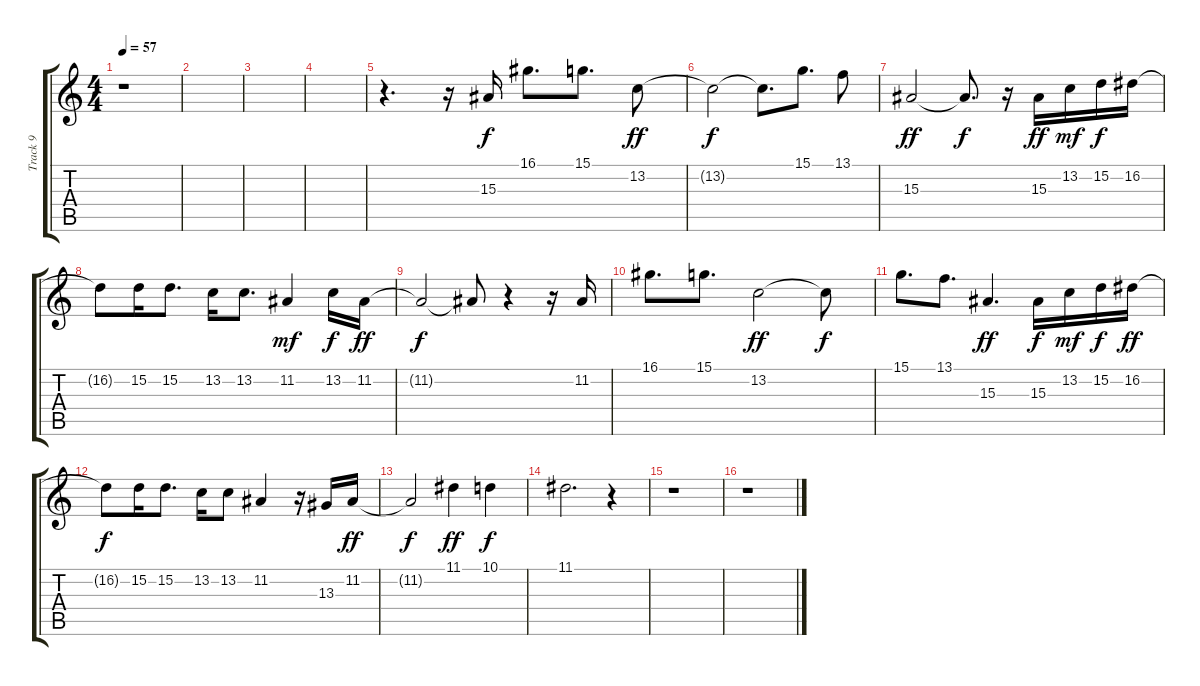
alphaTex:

\track ("Track 9" "Track 9") {instrument pad1newage}
\staff {score tabs}
\tuning (E4 B3 G3 D3 A2 E2) {hide}
\ts (4 4)
\tempo 57
\clef g2
\ks c
r.1{dy f} |
|
|
|
r.4{d} r.16 15.3.16 16.1.8{d} 15.1.8{d} 13.2.8{dy ff} |
13.2{t}.2{dy f} 13.2{t}.8{d} 15.1.8{d} 13.1.8 |
15.3.2{dy ff} 15.3{t}.8{d dy f} r.16 15.3.16{dy ff} 13.2.16{dy mf} 15.2.16{dy f} 16.2.16 |
16.2{t}.8 15.2.16 15.2.8{d} 13.2.16 13.2.8{d} 11.2.4{dy mf} 13.2.16{dy f} 11.2.16{dy ff} |
11.2{t}.2{dy f} 11.2{t}.8 r.4 r.16 11.2.16 |
16.1.8{d} 15.1.8{d} 13.2.2{dy ff} 13.2{t}.8{dy f} |
15.1.8{d} 13.1.8{d} 15.3.4{d dy ff} 15.3.16{dy f} 13.2.16{dy mf} 15.2.16{dy f} 16.2.16{dy ff} |
16.2{t}.8{dy f} 15.2.16 15.2.8{d} 13.2.16 13.2.8 11.2.4 r.16 13.3.16 11.2.16{dy ff} |
11.2{t}.2{dy f} 11.1.4{dy ff} 10.1.4{dy f} |
11.1.2{d} r.4 |
r.1 |
r.1
